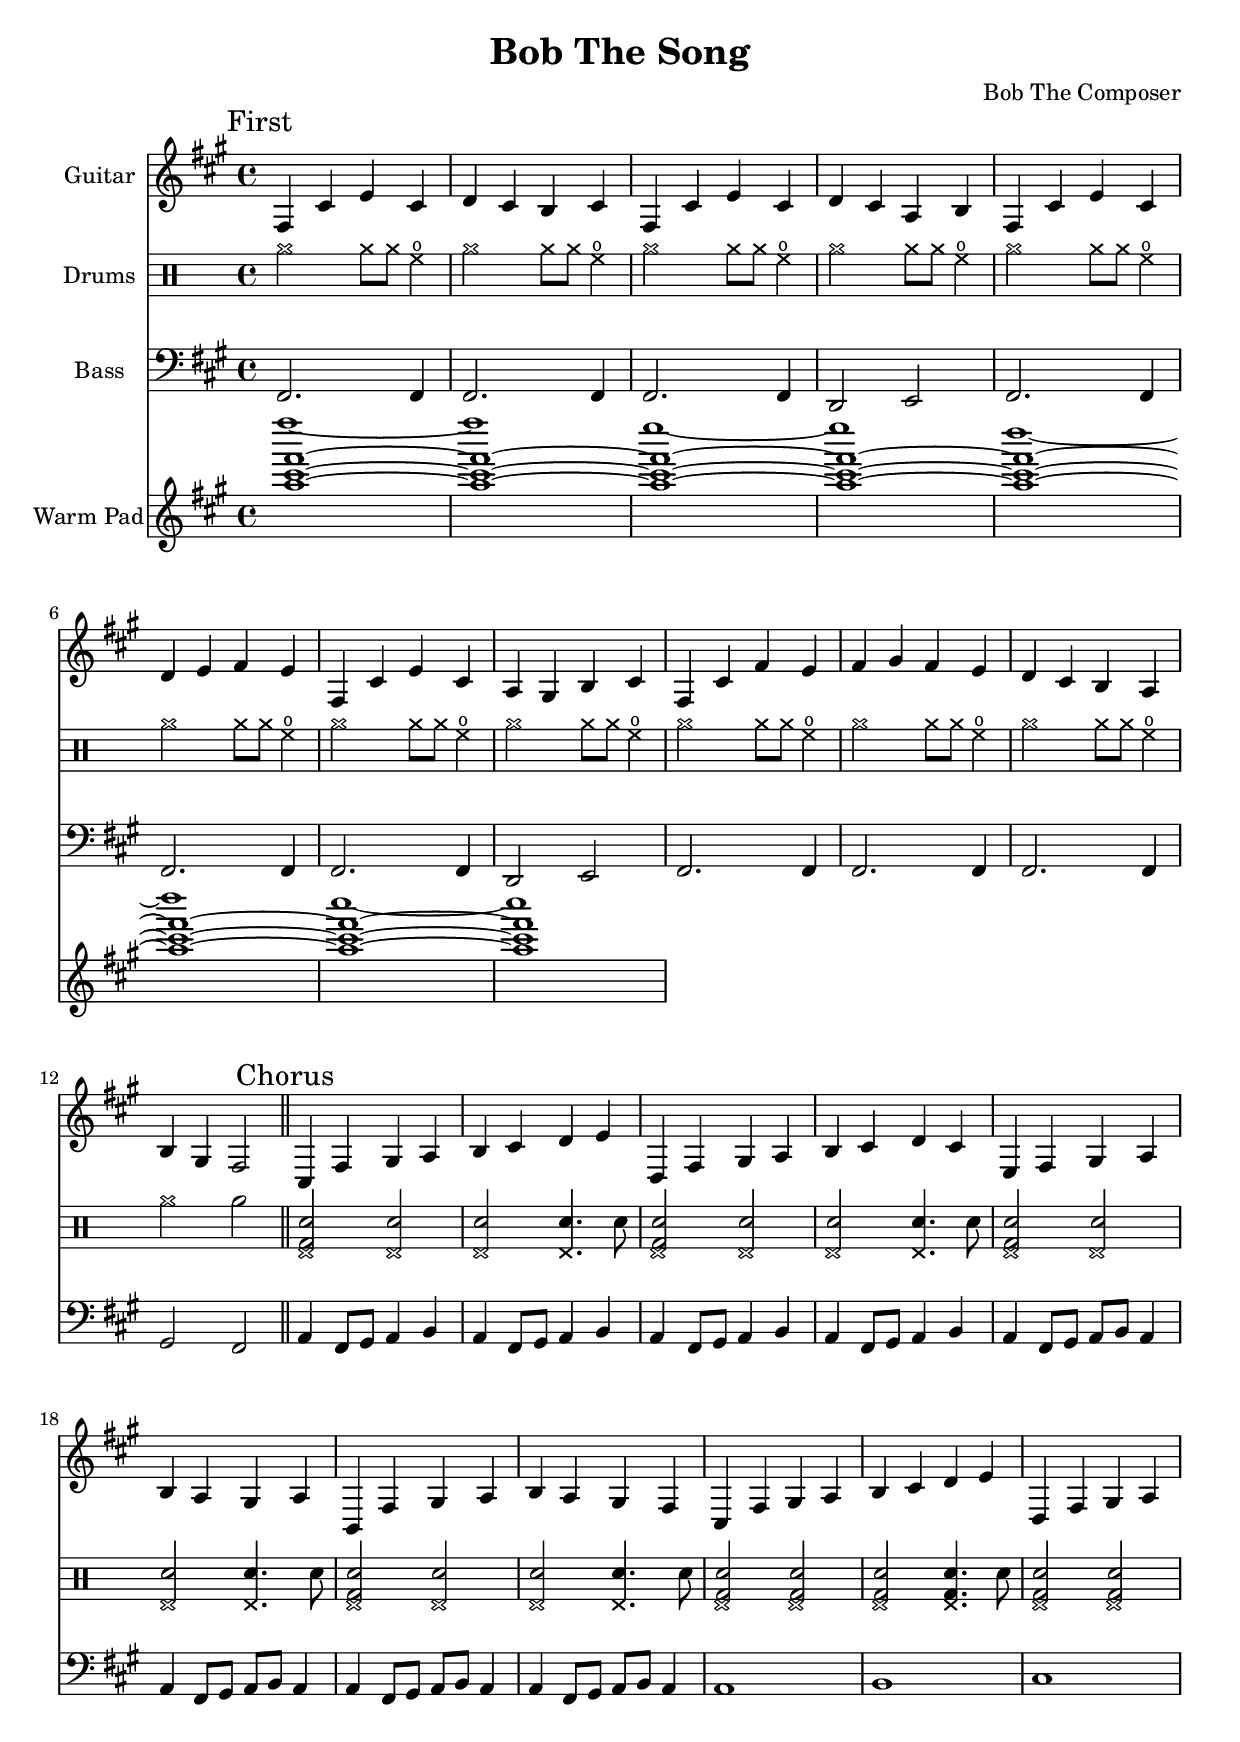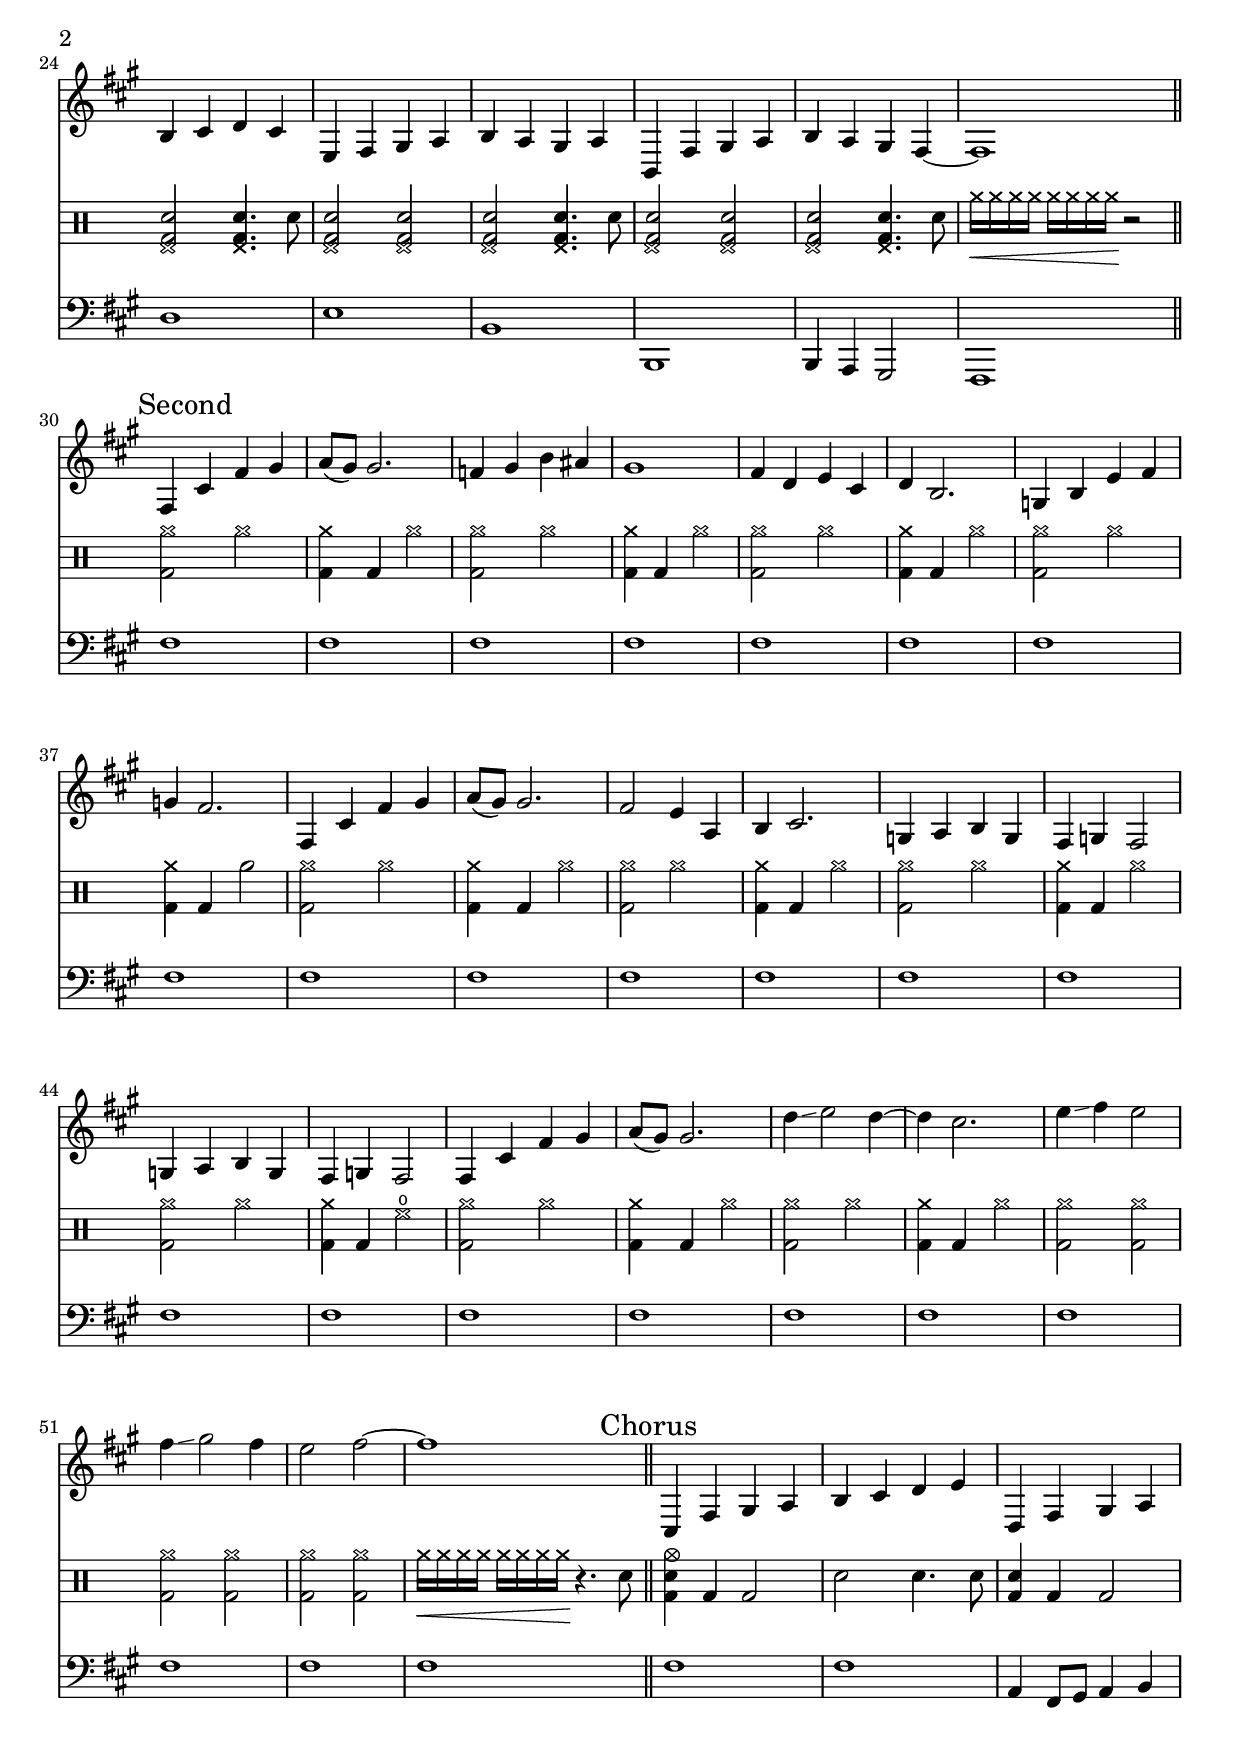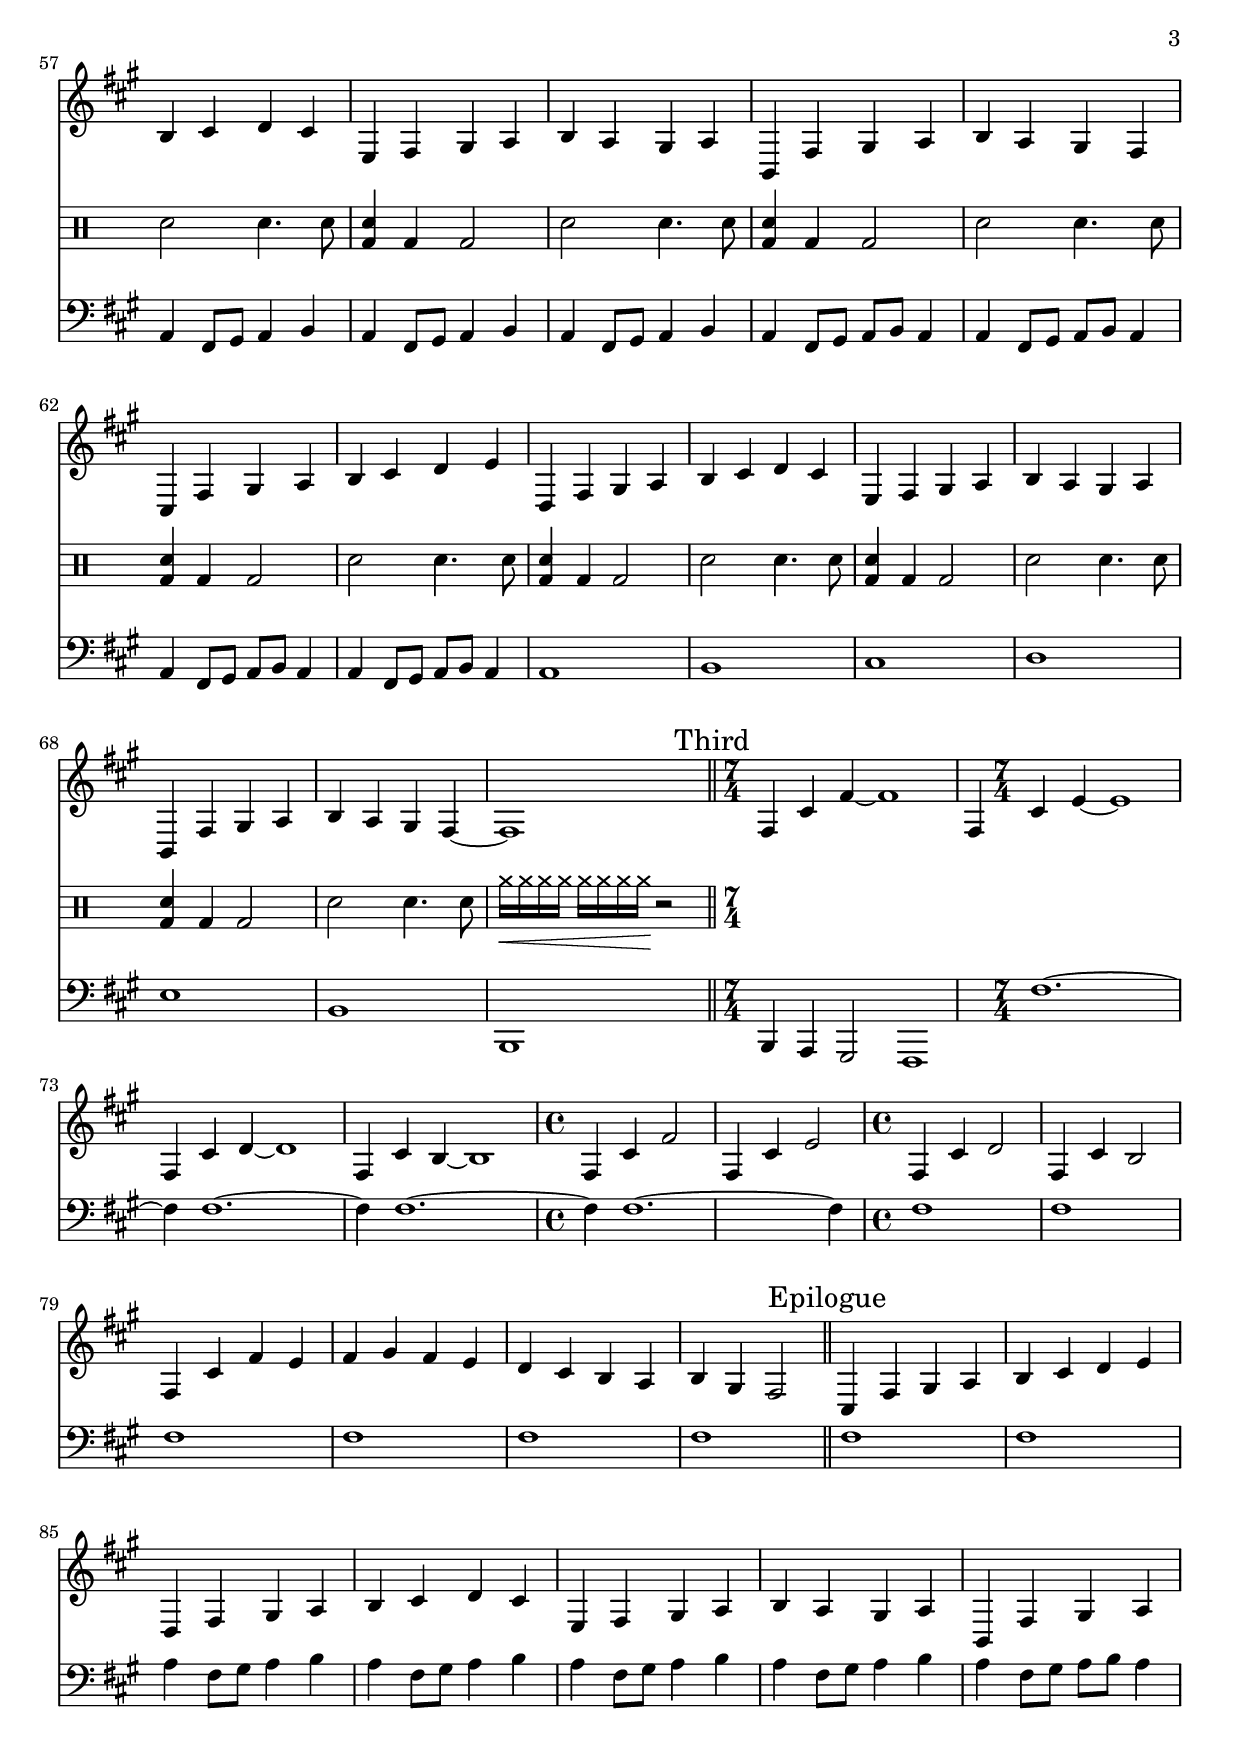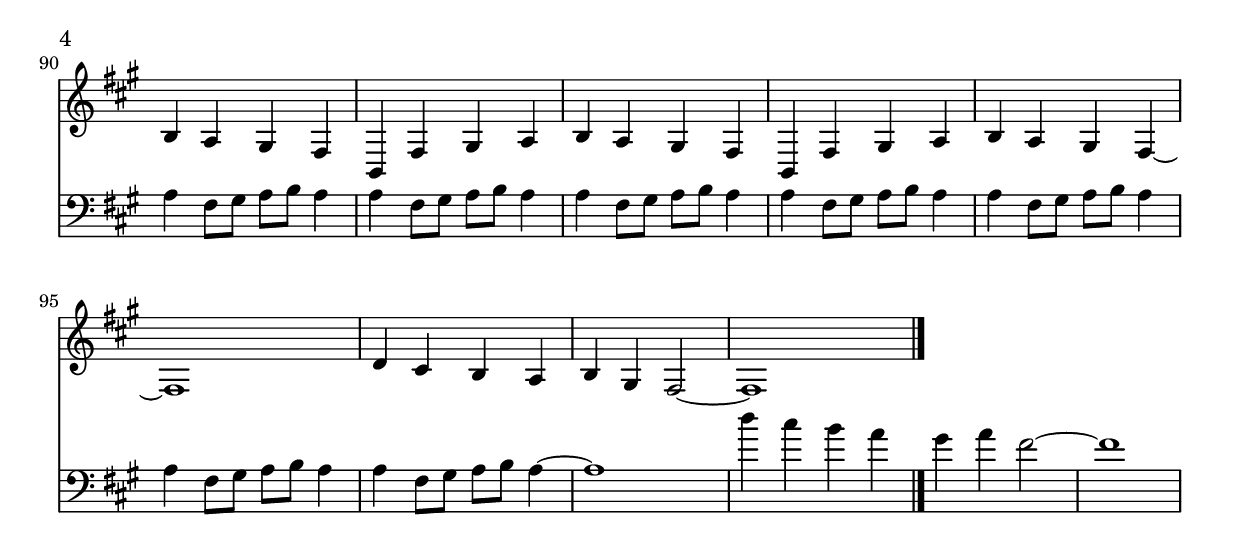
\version "2.19.82"

\header {
  title = "Bob The Song"
  composer = "Bob The Composer"
}

g_first = \relative fis {
  fis4 cis' e cis | d cis b cis |
  fis, cis' e cis | d cis a b |
  fis cis' e cis | d e fis e |
  fis, cis' e cis | a gis b cis |
  fis, cis' fis e | fis gis fis e | d cis b a | b gis fis2 |
}

b_first = \relative c {
  fis,2. fis4 | fis2. fis4 |
  fis2. fis4 | d2 e2 |

  fis2. fis4 | fis2. fis4 |
  fis2. fis4 | d2 e2 |

  fis2. fis4 | fis2. fis4 |
  fis2. fis4 | gis2 fis2 |
}

d_first = \drummode {
  \repeat unfold 11 {
    cymra2 cymra8 cymra8 hho4 |
  }
  cymra2 rb2 |
}

g_chorus = \relative fis {
  cis4 fis gis a | b cis d e |
  d, fis gis a | b cis d cis |
  e, fis gis a | b a gis a |
  b, fis' gis a | b a gis fis |

  cis fis gis a | b cis d e |
  d, fis gis a | b cis d cis |
  e, fis gis a | b a gis a |

  b, fis' gis a | b4 a gis fis~ | fis1 |
}

b_chorus = \relative c, {
  a'4 fis8 gis8 a4 b4 |
  a4 fis8 gis8 a4 b4 |
  a4 fis8 gis8 a4 b4 |
  a4 fis8 gis8 a4 b4 |

  a4 fis8 gis8 a8 b8 a4 |
  a4 fis8 gis8 a8 b8 a4 |
  a4 fis8 gis8 a8 b8 a4 |
  a4 fis8 gis8 a8 b8 a4 |

  a1 | b1 | cis1 | d1 |
  e1 | b1 | b,1 | b4 a gis2 | fis1 |
}

d_chorus_first = \drummode {
  \repeat unfold 4 { <hhp bd sn>2 <hhp sn>2 | <hhp sn>2 <hhp sn>4. sn8 | }
  \repeat unfold 4 { <hhp bd sn>2 <hhp bd sn>2 | <hhp bd sn>2 <hhp bd sn>4. sn8 | }
  cymra16\< \repeat unfold 6 cymra cymra\! r2 |
}


g_second = \relative fis {
  fis4 cis' fis gis | a8( gis) gis2. |
  f4 gis b ais | gis1 |
  fis4 d e cis | d b2. |
  g4 b e fis | g fis2. |

  fis,4 cis' fis gis | a8( gis) gis2. |
  fis2 e4 a, | b cis2. |
  g4 a b g | fis g fis2 | g4 a b g | fis g fis2 |

  fis4 cis' fis gis | a8( gis) gis2. |
  d'4\glissando e2 d4~ | d4 cis2. |
  e4\glissando fis4 e2 | fis4\glissando gis2 fis4 | e2 fis2~ | fis1 |
}

b_second = \relative c {
  fis1 | fis1 |
  fis1 | fis1 |
  fis1 | fis1 |
  fis1 | fis1 |
  fis1 | fis1 |

  fis1 | fis1 |
  fis1 | fis1 |
  fis1 | fis1 |
  fis1 | fis1 |

  fis1 | fis1 |
  fis1 | fis1 |
  fis1 | fis1 | fis1 | fis1 |
}

d_second = \drummode {
  \repeat unfold 3 { <cymra bd>2 cymra | <cymra bd>4 bd cymra2 | }
  <cymra bd>2 cymra | <cymra bd>4 bd rb2 |

  \repeat unfold 3 { <cymra bd>2 cymra | <cymra bd>4 bd cymra2 | }
  <cymra bd>2 cymra | <cymra bd>4 bd hho2 |

  \repeat unfold 2 { <cymra bd>2 cymra | <cymra bd>4 bd cymra2 | }
  \repeat unfold 3 { <cymra bd>2 <cymra bd> | }
  cymra16\< \repeat unfold 6 cymra cymra\! r4. sn8 |
}

d_chorus_second = \drummode {
  <cymc sn bd>4 bd bd2 | sn2 sn4. sn8 |
  \repeat unfold 7 { <sn bd>4 bd bd2 | sn2 sn4. sn8 | }
  cymra16\< \repeat unfold 6 cymra cymra\! r2 |
}


g_third = \relative fis {
  \time 7/4
  fis4 cis' fis~ fis1 |
  fis,4 cis' e~ e1 |
  fis,4 cis' d~ d1 |
  fis,4 cis' b~ b1 |

  \time 4/4
  fis4 cis' fis2 |
  fis,4 cis' e2 |
  fis,4 cis' d2 |
  fis,4 cis' b2 |

  fis4 cis' fis e | fis gis fis e | d cis b a | b gis fis2 |
}

b_third = \relative c {
  \time 7/4
  fis1.~ fis4 | fis1.~ fis4 | fis1.~ fis4 | fis1.~ fis4 |

  \time 4/4
  fis1 | fis1 | fis1 | fis1 |
  fis1 | fis1 | fis1 | fis1 |
}


g_epilogue = \relative fis {
  cis4 fis gis a | b cis d e |
  d, fis gis a | b cis d cis |
  e, fis gis a | b a gis a |

  b, fis' gis a | b a gis fis |
  b, fis' gis a | b a gis fis |
  b, fis' gis a | b a gis fis~ | fis1 |

  d'4 cis b a | b gis fis2~ | fis1 |
}

b_epilogue = \relative c {
  a'4 fis8 gis8 a4 b4 | a4 fis8 gis8 a4 b4 |
  a4 fis8 gis8 a4 b4 | a4 fis8 gis8 a4 b4 |
  a4 fis8 gis8 a8 b8 a4 | a4 fis8 gis8 a8 b8 a4 |

  a4 fis8 gis8 a8 b8 a4 | a4 fis8 gis8 a8 b8 a4 |
  a4 fis8 gis8 a8 b8 a4 | a4 fis8 gis8 a8 b8 a4 |
  a4 fis8 gis8 a8 b8 a4 | a4 fis8 gis8 a8 b8 a4~ | a1 |

  d'4 cis b a | gis a fis2~ | fis1 |
}


\score {
  <<
    {
      \new Staff \with {
	instrumentName = #"Guitar"
	midiInstrument = #"electric guitar (clean)"
      }

      \key fis \minor

      \mark "First" \g_first \bar "||"
      \mark "Chorus" \g_chorus \bar "||"
      \mark "Second" \g_second \bar "||"
      \mark "Chorus" \g_chorus \bar "||"
      \mark "Third" \g_third \bar "||"
      \mark "Epilogue" \g_epilogue \bar "|."
    }

    {
      \new DrumStaff \with { instrumentName = #"Drums" }
      \d_first \bar "||"
      \d_chorus_first \bar "||"
      \d_second \bar "||"
      \d_chorus_second \bar "||"
    }

    {
      \new Staff \with {
        instrumentName = #"Bass"
        midiInstrument = #"electric bass (finger)"
      }
      \key fis \minor
      \clef bass

      %% If the bass sounds an octave higher in MIDI, uncomment this
      %% I think something is wrong with my soundfonts
      %% \transpose c c, {
        \b_first
        \b_chorus
        \b_second
        \b_chorus
        \b_third
        \b_epilogue
      %% }
    }

  {
      \new Staff \with {
        instrumentName = #"Warm Pad"
        midiInstrument = #"pad 2 (warm)"
      }
      \key fis \minor
      \clef treble

      \relative c''' {
        <<
          { \repeat unfold 7 { <fis cis a>1~ | }
            <fis cis a>1 | }
          \\
          { fis'1~ | fis |
            e~ | e |
            d~ | d |
            cis~ | cis | }
        >>
      }
  }

  >>

  \layout {}
  \midi { \tempo 4 = 200 }
}
